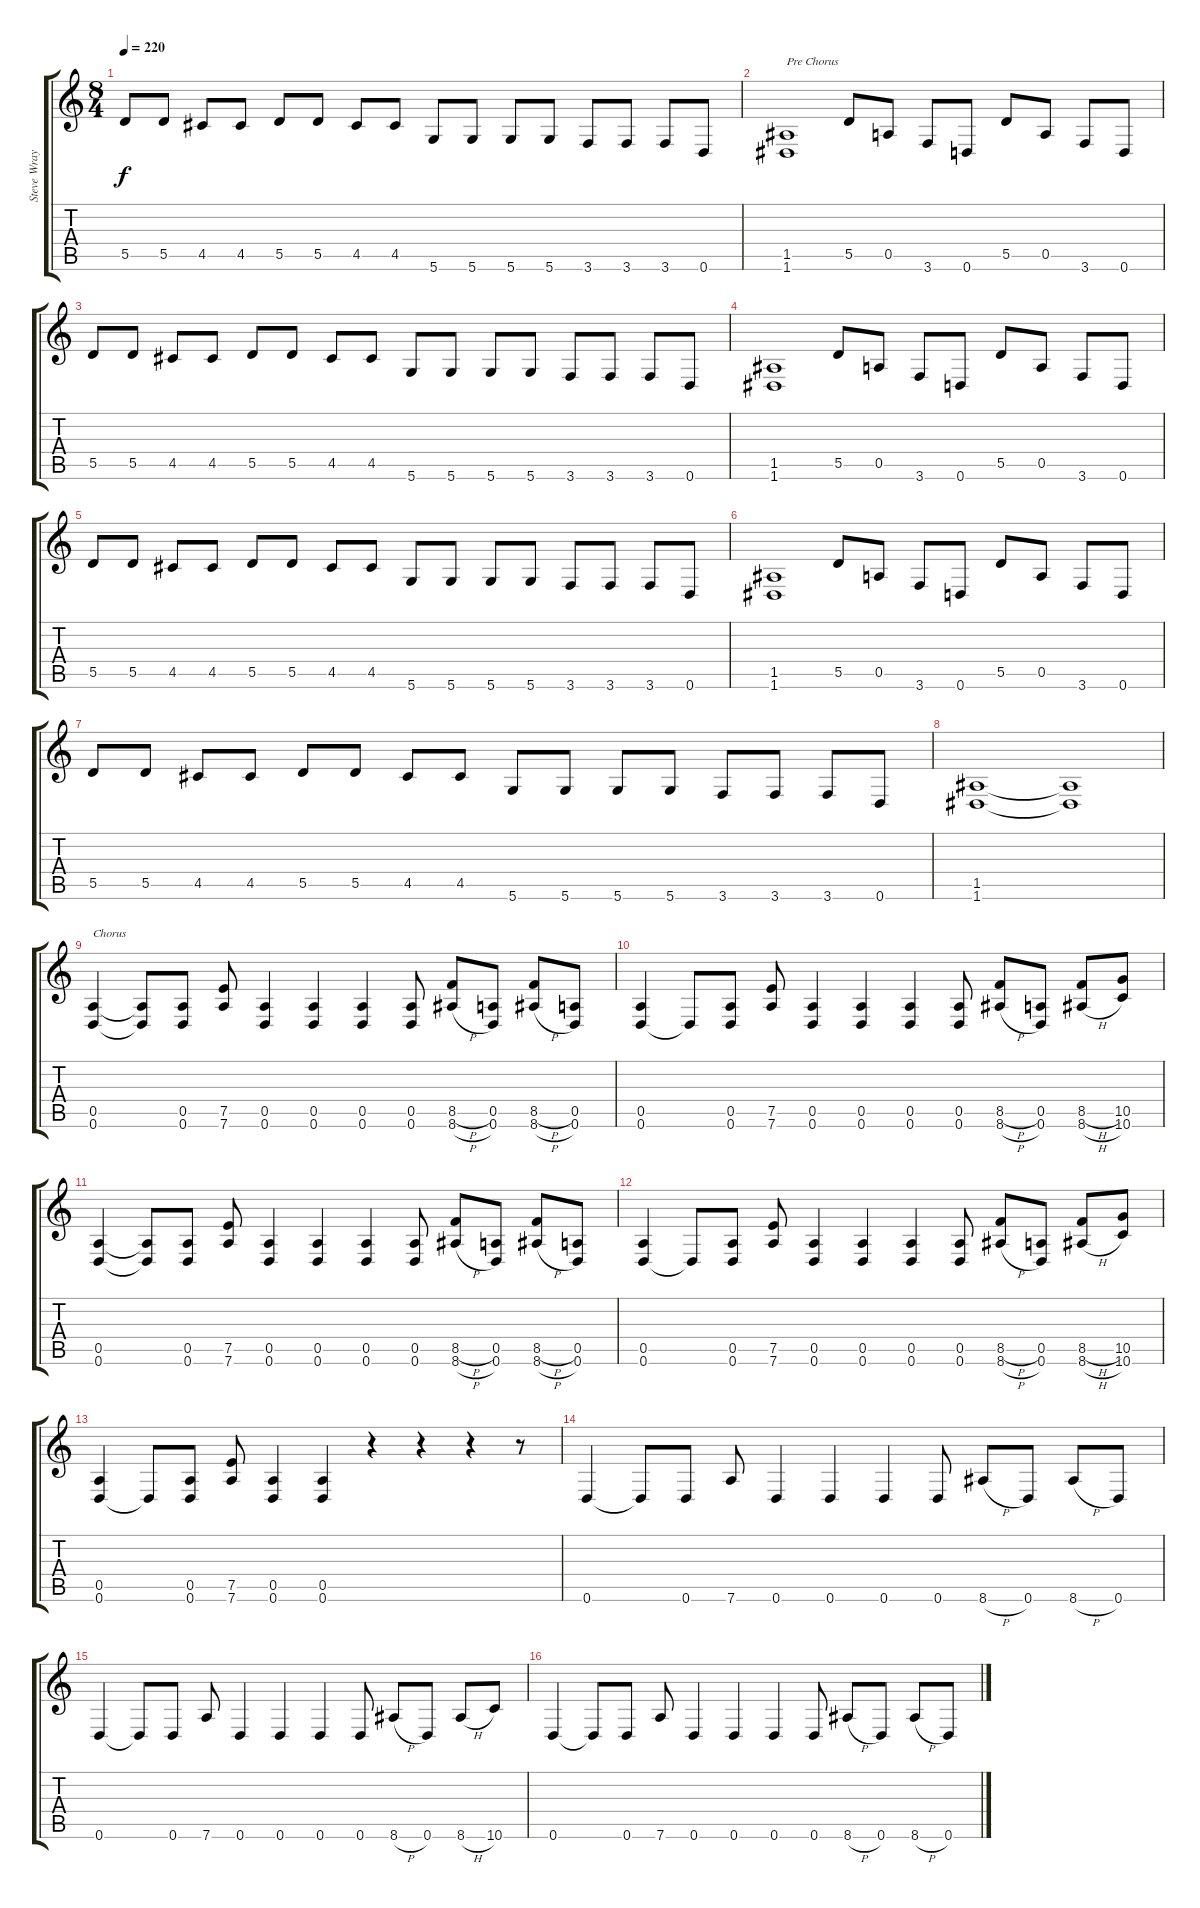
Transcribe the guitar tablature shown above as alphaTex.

\track ("Steve Wray" "Steve Wray") {instrument distortionguitar}
\staff {score tabs}
\tuning (E4 B3 G3 D3 A2 D2) {hide}
\ts (8 4)
\tempo 220
\clef g2
\ks c
5.5.8{dy f} 5.5.8 4.5.8 4.5.8 5.5.8 5.5.8 4.5.8 4.5.8 5.6.8 5.6.8 5.6.8 5.6.8 3.6.8 3.6.8 3.6.8 0.6.8 |
(1.5 1.6).1{txt "Pre Chorus"} 5.5.8 0.5.8 3.6.8 0.6.8 5.5.8 0.5.8 3.6.8 0.6.8 |
5.5.8 5.5.8 4.5.8 4.5.8 5.5.8 5.5.8 4.5.8 4.5.8 5.6.8 5.6.8 5.6.8 5.6.8 3.6.8 3.6.8 3.6.8 0.6.8 |
(1.5 1.6).1 5.5.8 0.5.8 3.6.8 0.6.8 5.5.8 0.5.8 3.6.8 0.6.8 |
5.5.8 5.5.8 4.5.8 4.5.8 5.5.8 5.5.8 4.5.8 4.5.8 5.6.8 5.6.8 5.6.8 5.6.8 3.6.8 3.6.8 3.6.8 0.6.8 |
(1.5 1.6).1 5.5.8 0.5.8 3.6.8 0.6.8 5.5.8 0.5.8 3.6.8 0.6.8 |
5.5.8 5.5.8 4.5.8 4.5.8 5.5.8 5.5.8 4.5.8 4.5.8 5.6.8 5.6.8 5.6.8 5.6.8 3.6.8 3.6.8 3.6.8 0.6.8 |
(1.5 1.6).1 (1.5{t} 1.6{t}).1 |
(0.5 0.6).4{txt "Chorus"} (0.5{t} 0.6{t}).8 (0.5 0.6).8 (7.5 7.6).8 (0.5 0.6).4 (0.5 0.6).4 (0.5 0.6).4 (0.5 0.6).8 (8.5{h} 8.6{h}).8 (0.5 0.6).8 (8.5{h} 8.6{h}).8 (0.5 0.6).8 |
(0.5 0.6).4 0.6{t}.8 (0.5 0.6).8 (7.5 7.6).8 (0.5 0.6).4 (0.5 0.6).4 (0.5 0.6).4 (0.5 0.6).8 (8.5{h} 8.6{h}).8 (0.5 0.6).8 (8.5{h} 8.6{h}).8 (10.5 10.6).8 |
(0.5 0.6).4 (0.5{t} 0.6{t}).8 (0.5 0.6).8 (7.5 7.6).8 (0.5 0.6).4 (0.5 0.6).4 (0.5 0.6).4 (0.5 0.6).8 (8.5{h} 8.6{h}).8 (0.5 0.6).8 (8.5{h} 8.6{h}).8 (0.5 0.6).8 |
(0.5 0.6).4 0.6{t}.8 (0.5 0.6).8 (7.5 7.6).8 (0.5 0.6).4 (0.5 0.6).4 (0.5 0.6).4 (0.5 0.6).8 (8.5{h} 8.6{h}).8 (0.5 0.6).8 (8.5{h} 8.6{h}).8 (10.5 10.6).8 |
(0.5 0.6).4 0.6{t}.8 (0.5 0.6).8 (7.5 7.6).8 (0.5 0.6).4 (0.5 0.6).4 r.4 r.4 r.4 r.8 |
0.6.4 0.6{t}.8 0.6.8 7.6.8 0.6.4 0.6.4 0.6.4 0.6.8 8.6{h}.8 0.6.8 8.6{h}.8 0.6.8 |
0.6.4 0.6{t}.8 0.6.8 7.6.8 0.6.4 0.6.4 0.6.4 0.6.8 8.6{h}.8 0.6.8 8.6{h}.8 10.6.8 |
0.6.4 0.6{t}.8 0.6.8 7.6.8 0.6.4 0.6.4 0.6.4 0.6.8 8.6{h}.8 0.6.8 8.6{h}.8 0.6.8
